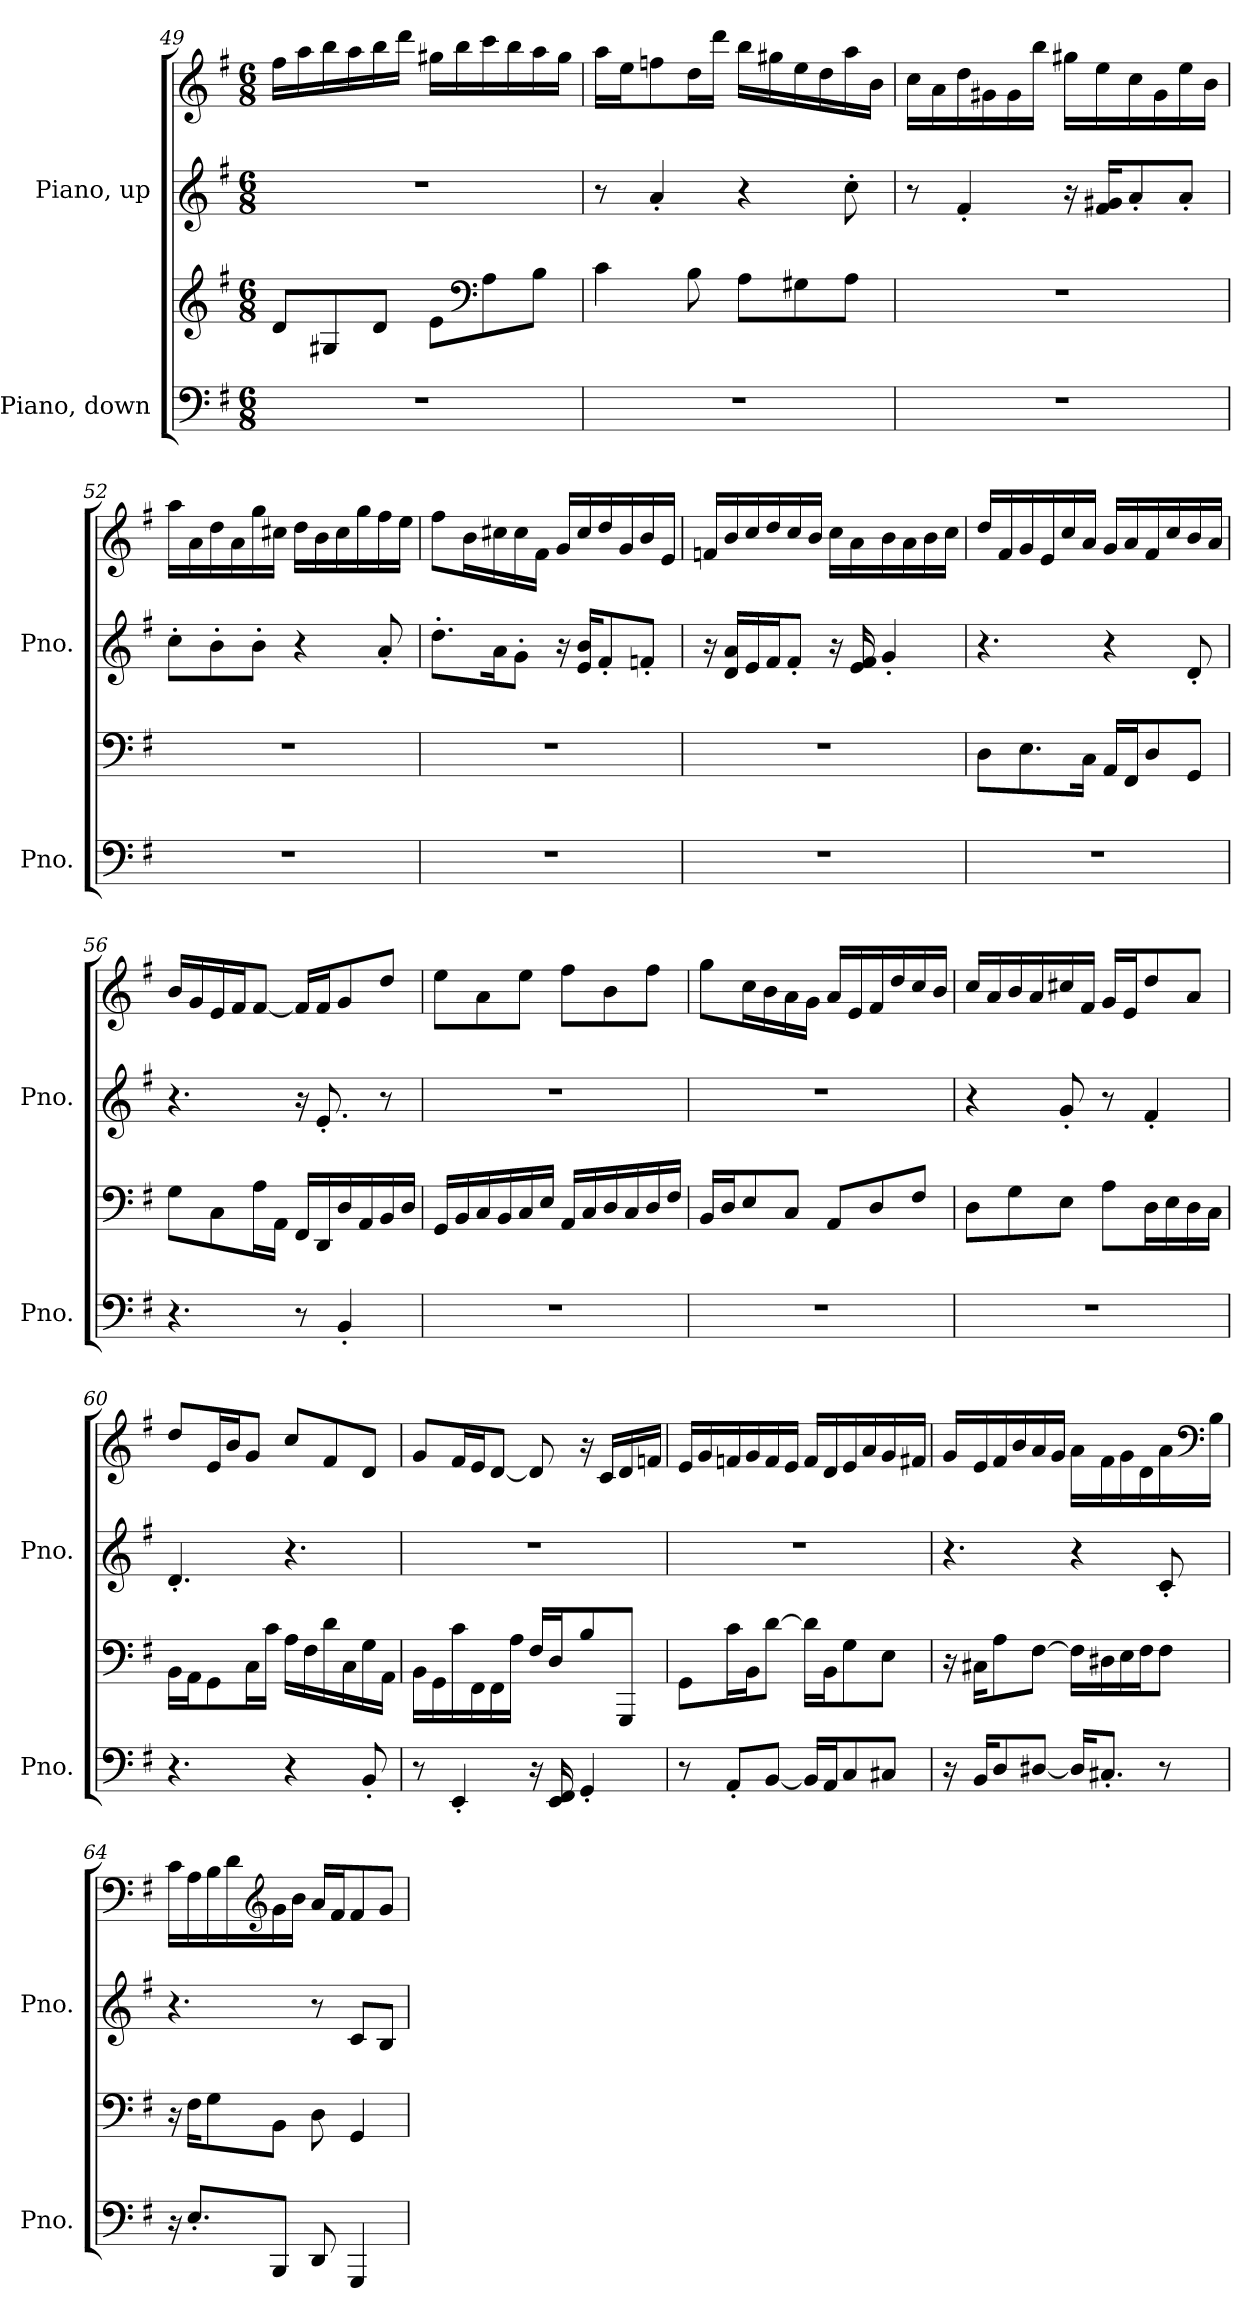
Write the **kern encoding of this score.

**kern	**kern	**kern	**kern
*part2	*part2	*part1	*part1
*staff4	*staff3	*staff2	*staff1
*I"Piano, down	*	*I"Piano, up	*
*I'Pno.	*	*I'Pno.	*
*clefF4	*clefG2	*clefG2	*clefG2
*k[f#]	*k[f#]	*k[f#]	*k[f#]
*M6/8	*M6/8	*M6/8	*M6/8
=49	=49	=49	=49
2.r	8d/L	2.r	16ff#\LL
.	.	.	16aa\
.	8G#X/	.	16bb\
.	.	.	16aa\
.	8d/J	.	16bb\
.	.	.	16ddd\JJ
.	8e\L	.	16gg#X\LL
.	.	.	16bb\
*	*clefF4	*	*
.	8A\	.	16ccc\
.	.	.	16bb\
.	8B\J	.	16aa\
.	.	.	16gg#\JJ
!!LO:LB:g=z
=50	=50	=50	=50
2.r	4c\	8r	16aa\LL
.	.	.	16ee\J
.	.	4a'/	8ffn\
.	8B\	.	16dd\L
.	.	.	16ddd\JJ
.	8A\L	4r	16bb\LL
.	.	.	16gg#X\
.	8G#X\	.	16ee\
.	.	.	16dd\
.	8A\J	8cc'\	16aa\
.	.	.	16b\JJ
=51	=51	=51	=51
2.r	2.r	8r	16cc\LL
.	.	.	16a\
.	.	4f#'/	16dd\
.	.	.	16g#X\
.	.	.	16g#\
.	.	.	16bb\JJ
.	.	16r	16gg#X\LL
.	.	16f#/ 16g#X/KL	16ee\
.	.	8a'/	16cc\
.	.	.	16g#\
.	.	8a'/J	16ee\
.	.	.	16b\JJ
=52	=52	=52	=52
2.r	2.r	8cc'\L	16aa\LL
.	.	.	16a\
.	.	8b'\	16dd\
.	.	.	16a\
.	.	8b'\J	16gg\
.	.	.	16cc#X\JJ
.	.	4r	16dd\LL
.	.	.	16b\
.	.	.	16cc#\
.	.	.	16gg\
.	.	8a'/	16ff#\
.	.	.	16ee\JJ
!!LO:LB:g=z
=53	=53	=53	=53
2.r	2.r	8.dd'\L	8ff#\L
.	.	.	16b\L
.	.	16a\K	16cc#X\
.	.	8g'\J	16cc#\
.	.	.	16f#\JJ
.	.	16r	16g/LL
.	.	16e/ 16b/KL	16cc#/
.	.	8f#'/	16dd/
.	.	.	16g/
.	.	8fn'/J	16b/
.	.	.	16e/JJ
=54	=54	=54	=54
2.r	2.r	16r	16fn/LL
.	.	16d/ 16a/LL	16b/
.	.	16e/	16cc/
.	.	16f#/J	16dd/
.	.	8f#'/J	16cc/
.	.	.	16b/JJ
.	.	16r	16cc\LL
.	.	16e/ 16f#/	16a\
.	.	4g'/	16b\
.	.	.	16a\
.	.	.	16b\
.	.	.	16cc\JJ
=55	=55	=55	=55
2.r	8D\L	4.r	16dd/LL
.	.	.	16f#/
.	8.E\	.	16g/
.	.	.	16e/
.	.	.	16cc/
.	16C\Jk	.	16a/JJ
.	16AA/LL	4r	16g/LL
.	16FF#/J	.	16a/
.	8D/	.	16f#/
.	.	.	16cc/
.	8GG/J	8d'/	16b/
.	.	.	16a/JJ
!!LO:PB:g=z
=56	=56	=56	=56
4.r	8G\L	4.r	16b/LL
.	.	.	16g/
.	8C\	.	16e/
.	.	.	16f#/J
.	16A\L	.	[8f#/J
.	16AA\JJ	.	.
8r	16FF#/LL	16r	16f#/LL]
.	16DD/	8.e'/	16f#/J
4BB'/	16D/	.	8g/
.	16AA/	.	.
.	16BB/	8r	8dd/J
.	16D/JJ	.	.
=57	=57	=57	=57
2.r	16GG/LL	2.r	8ee\L
.	16BB/	.	.
.	16C/	.	8a\
.	16BB/	.	.
.	16C/	.	8ee\J
.	16E/JJ	.	.
.	16AA/LL	.	8ff#\L
.	16C/	.	.
.	16D/	.	8b\
.	16C/	.	.
.	16D/	.	8ff#\J
.	16F#/JJ	.	.
=58	=58	=58	=58
2.r	16BB/LL	2.r	8gg\L
.	16D/J	.	.
.	8E/	.	16cc\L
.	.	.	16b\
.	8C/J	.	16a\
.	.	.	16g\JJ
.	8AA/L	.	16a/LL
.	.	.	16e/
.	8D/	.	16f#/
.	.	.	16dd/
.	8F#/J	.	16cc/
.	.	.	16b/JJ
!!LO:LB:g=z
=59	=59	=59	=59
2.r	8D\L	4r	16cc/LL
.	.	.	16a/
.	8G\	.	16b/
.	.	.	16a/
.	8E\J	8g'/	16cc#X/
.	.	.	16f#/JJ
.	8A\L	8r	16g/LL
.	.	.	16e/J
.	16D\L	4f#'/	8dd/
.	16E\	.	.
.	16D\	.	8a/J
.	16C\JJ	.	.
=60	=60	=60	=60
4.r	16BB\LL	4.d'/	8dd/L
.	16AA\J	.	.
.	8GG\	.	16e/L
.	.	.	16b/J
.	16C\L	.	8g/J
.	16c\JJ	.	.
4r	16A\LL	4.r	8cc/L
.	16F#\	.	.
.	16d\	.	8f#/
.	16C\	.	.
8BB'/	16G\	.	8d/J
.	16AA\JJ	.	.
=61	=61	=61	=61
8r	16BB\LL	2.r	8g/L
.	16GG\	.	.
4EE'/	16c\	.	16f#/L
.	16FF#\	.	16e/J
.	16FF#\	.	[8d/J
.	16A\JJ	.	.
16r	16F#/LL	.	8d/]
16EE/ 16FF#/	16D/J	.	.
4GG'/	8B/	.	16r
.	.	.	16c/LL
.	8GGG/J	.	16d/
.	.	.	16fn/JJ
!!LO:LB:g=z
=62	=62	=62	=62
8r	8GG\L	2.r	16e/LL
.	.	.	16g/
8AA'/L	16c\L	.	16fn/
.	16BB\J	.	16g/
[8BB/J	[8d\J	.	16f/
.	.	.	16e/JJ
16BB/LL]	16d\LL]	.	16f/LL
16AA/J	16BB\J	.	16d/
8C/	8G\	.	16e/
.	.	.	16a/
8C#X/J	8E\J	.	16g/
.	.	.	16f#X/JJ
=63	=63	=63	=63
16r	16r	4.r	16g/LL
16BB/KL	16C#X\KL	.	16e/
8D/	8A\	.	16f#/
.	.	.	16b/
[8D#X/J	[8F#\J	.	16a/
.	.	.	16g/JJ
16D#/KL]	16F#\LL]	4r	16a\LL
8.C#X'/J	16D#X\	.	16f#\
.	16E\	.	16g\
.	16F#\J	.	16d\
8r	8F#\J	8c'/	16a\
*	*	*	*clefF4
.	.	.	16B\JJ
=64	=64	=64	=64
16r	16r	4.r	16c\LL
8.E'/L	16F#\KL	.	16A\
.	8G\	.	16B\
.	.	.	16d\
*	*	*	*clefG2
8BBB/J	8BB\J	.	16g\
.	.	.	16b\JJ
8DD/	8D\	8r	16a/LL
.	.	.	16f#/J
4GGG/	4GG/	8c/L	8f#/
.	.	8B/J	8g/J
=	=	=	=
*-	*-	*-	*-
